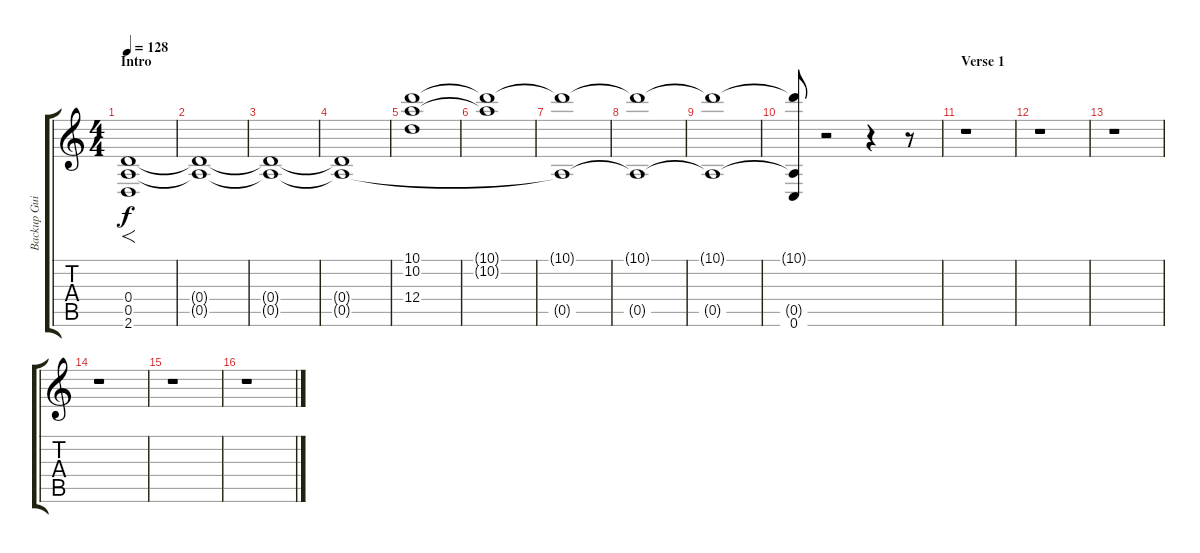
\track ("Backup Guitar" "Backup Gui") {instrument overdrivenguitar}
\staff {score tabs}
\tuning (E4 B3 G3 D3 A2 C2) {hide}
\ts (4 4)
\section ("" "Intro")
\tempo 128
\clef g2
\ks c
(0.4 0.5 2.6).1{f dy f instrument overdrivenguitar} |
(0.4{t} 0.5{t}).1 |
(0.4{t} 0.5{t}).1 |
(0.4{t} 0.5{t}).1 |
(10.1 10.2 12.4).1 |
(10.1{t} 10.2{t}).1 |
(10.1{t} 0.5{t}).1 |
(10.1{t} 0.5{t}).1 |
(10.1{t} 0.5{t}).1 |
(10.1{t} 0.5{t} 0.6).8 r.2 r.4 r.8 |
\section ("" "Verse 1")
r.1 |
r.1 |
r.1 |
r.1 |
r.1 |
r.1
